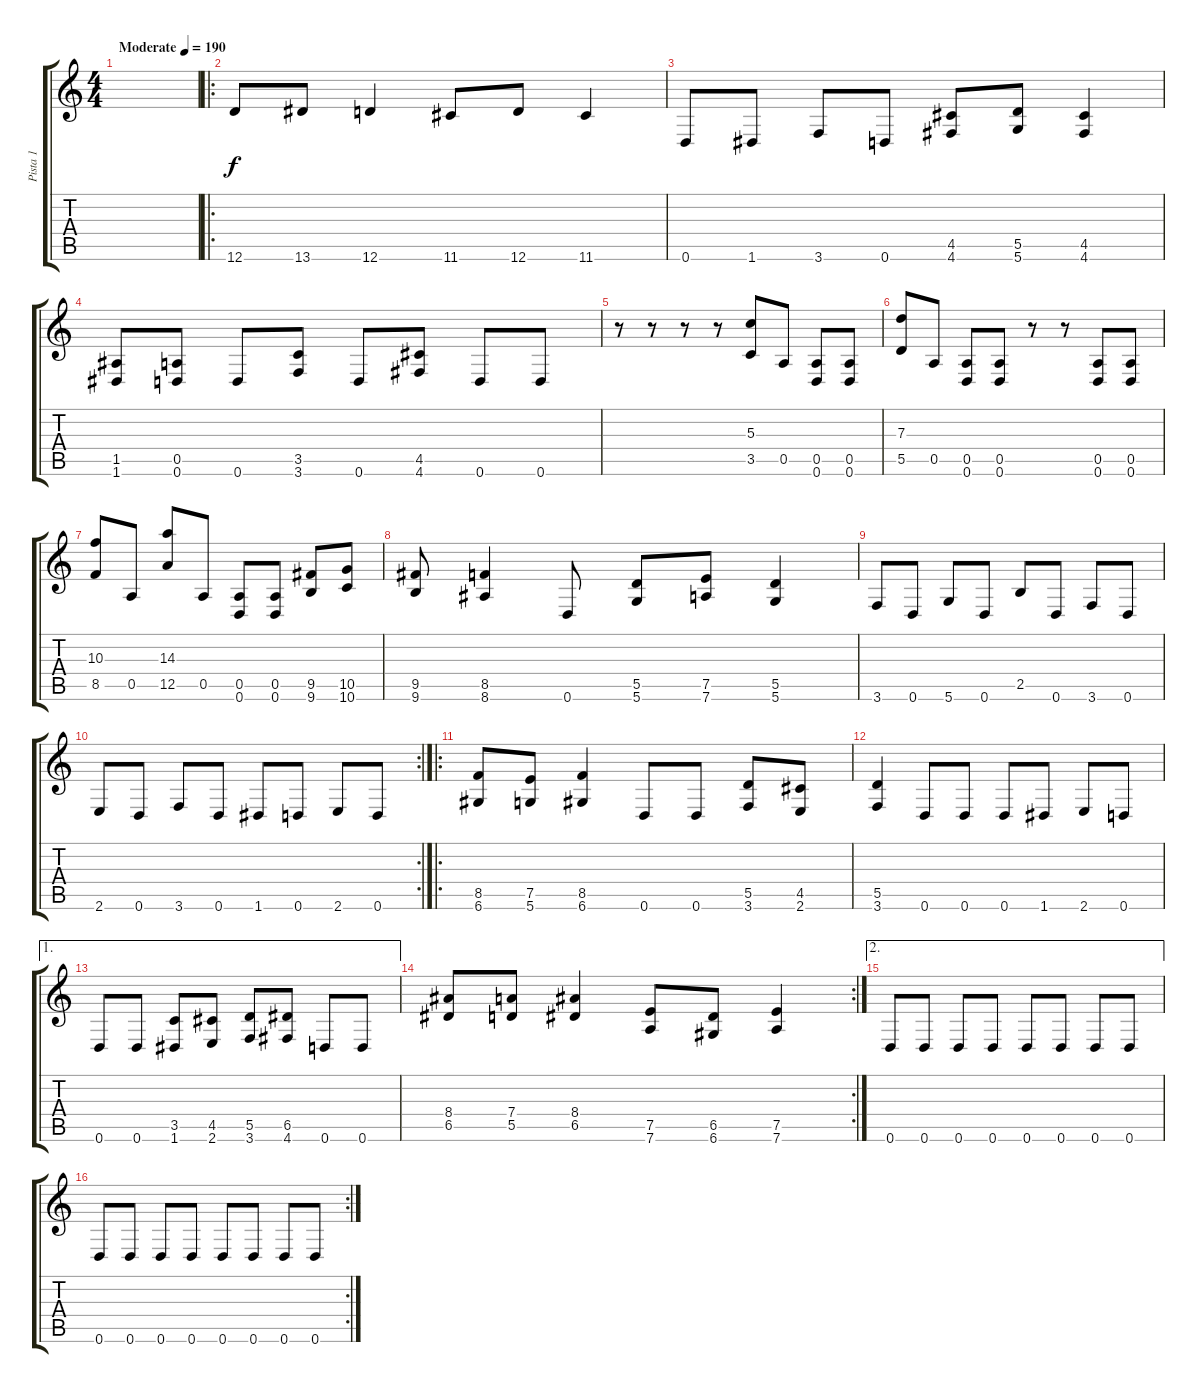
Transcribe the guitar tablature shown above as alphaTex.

\track ("Pista 1" "Pista 1") {instrument distortionguitar}
\staff {score tabs}
\tuning (E4 B3 G3 D3 A2 D2) {hide}
\ts (4 4)
\tempo (190 "Moderate")
\clef g2
\ks c
|
\ro
12.6.8 13.6.8 12.6.4 11.6.8 12.6.8 11.6.4 |
0.6.8 1.6.8 3.6.8 0.6.8 (4.5 4.6).8 (5.5 5.6).8 (4.5 4.6).4 |
(1.5 1.6).8 (0.5 0.6).8 0.6.8 (3.5 3.6).8 0.6.8 (4.5 4.6).8 0.6.8 0.6.8 |
r.8 r.8 r.8 r.8 (5.3 3.5).8 0.5.8 (0.5 0.6).8 (0.5 0.6).8 |
(7.3 5.5).8 0.5.8 (0.5 0.6).8 (0.5 0.6).8 r.8 r.8 (0.5 0.6).8 (0.5 0.6).8 |
(10.3 8.5).8 0.5.8 (14.3 12.5).8 0.5.8 (0.5 0.6).8 (0.5 0.6).8 (9.5 9.6).8 (10.5 10.6).8 |
(9.5 9.6).8 (8.5 8.6).4 0.6.8 (5.5 5.6).8 (7.5 7.6).8 (5.5 5.6).4 |
3.6.8 0.6.8 5.6.8 0.6.8 2.5.8 0.6.8 3.6.8 0.6.8 |
\rc 2
2.6.8 0.6.8 3.6.8 0.6.8 1.6.8 0.6.8 2.6.8 0.6.8 |
\ro
(8.5 6.6).8 (7.5 5.6).8 (8.5 6.6).4 0.6.8 0.6.8 (5.5 3.6).8 (4.5 2.6).8 |
(5.5 3.6).4 0.6.8 0.6.8 0.6.8 1.6.8 2.6.8 0.6.8 |
\ae 1
0.6.8 0.6.8 (3.5 1.6).8 (4.5 2.6).8 (5.5 3.6).8 (6.5 4.6).8 0.6.8 0.6.8 |
\rc 2
(8.4 6.5).8 (7.4 5.5).8 (8.4 6.5).4 (7.5 7.6).8 (6.5 6.6).8 (7.5 7.6).4 |
\ae 2
0.6.8 0.6.8 0.6.8 0.6.8 0.6.8 0.6.8 0.6.8 0.6.8 |
\rc 2
0.6.8 0.6.8 0.6.8 0.6.8 0.6.8 0.6.8 0.6.8 0.6.8
